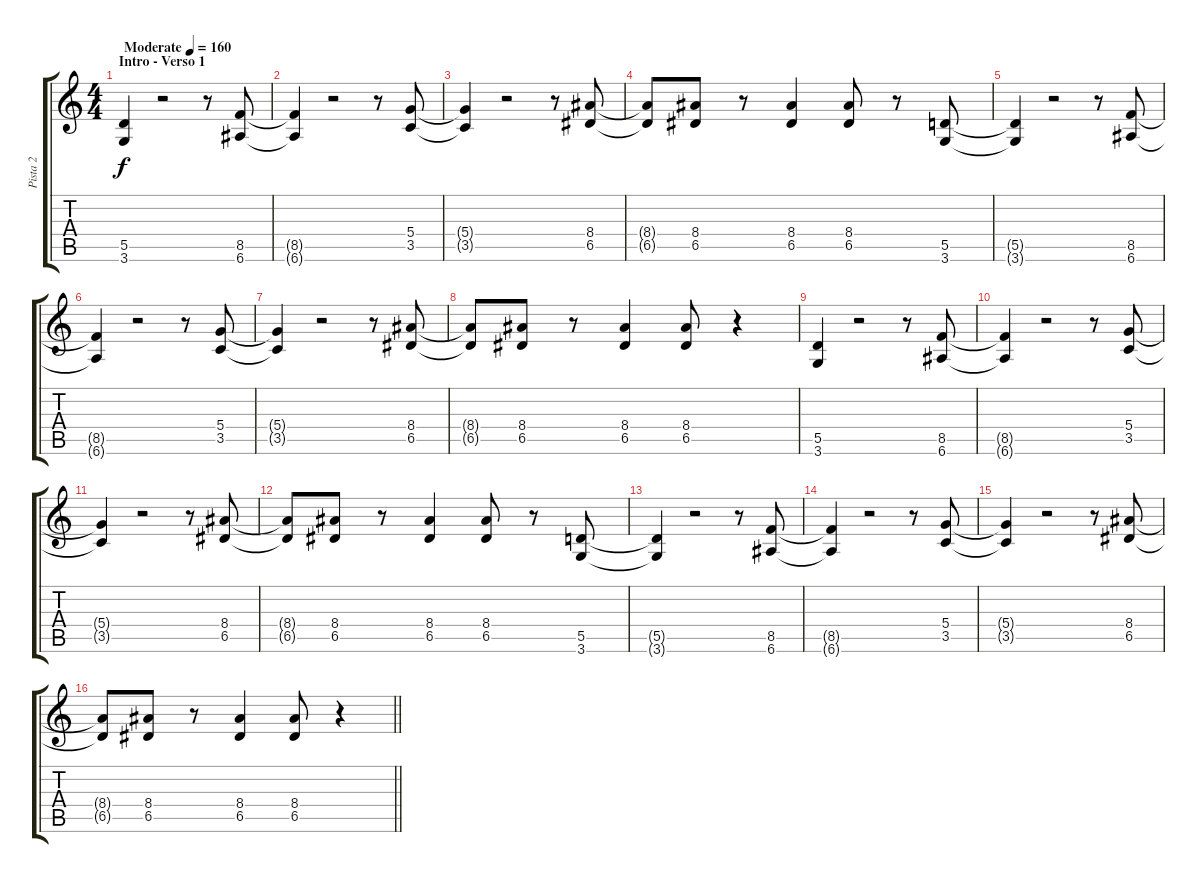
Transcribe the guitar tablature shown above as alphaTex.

\track ("Pista 2" "Pista 2") {instrument overdrivenguitar}
\staff {score tabs}
\tuning (E4 B3 G3 D3 A2 E2) {hide}
\ts (4 4)
\section ("" "Intro - Verso 1")
\tempo (160 "Moderate")
\clef g2
\ks c
(5.5 3.6).4{dy f instrument overdrivenguitar} r.2 r.8 (8.5 6.6).8 |
(8.5{t} 6.6{t}).4 r.2 r.8 (5.4 3.5).8 |
(5.4{t} 3.5{t}).4 r.2 r.8 (8.4 6.5).8 |
(8.4{t} 6.5{t}).8 (8.4 6.5).8 r.8 (8.4 6.5).4 (8.4 6.5).8 r.8 (5.5 3.6).8 |
(5.5{t} 3.6{t}).4 r.2 r.8 (8.5 6.6).8 |
(8.5{t} 6.6{t}).4 r.2 r.8 (5.4 3.5).8 |
(5.4{t} 3.5{t}).4 r.2 r.8 (8.4 6.5).8 |
(8.4{t} 6.5{t}).8 (8.4 6.5).8 r.8 (8.4 6.5).4 (8.4 6.5).8 r.4 |
(5.5 3.6).4 r.2 r.8 (8.5 6.6).8 |
(8.5{t} 6.6{t}).4 r.2 r.8 (5.4 3.5).8 |
(5.4{t} 3.5{t}).4 r.2 r.8 (8.4 6.5).8 |
(8.4{t} 6.5{t}).8 (8.4 6.5).8 r.8 (8.4 6.5).4 (8.4 6.5).8 r.8 (5.5 3.6).8 |
(5.5{t} 3.6{t}).4 r.2 r.8 (8.5 6.6).8 |
(8.5{t} 6.6{t}).4 r.2 r.8 (5.4 3.5).8 |
(5.4{t} 3.5{t}).4 r.2 r.8 (8.4 6.5).8 |
\barLineRight lightlight
(8.4{t} 6.5{t}).8 (8.4 6.5).8 r.8 (8.4 6.5).4 (8.4 6.5).8 r.4
